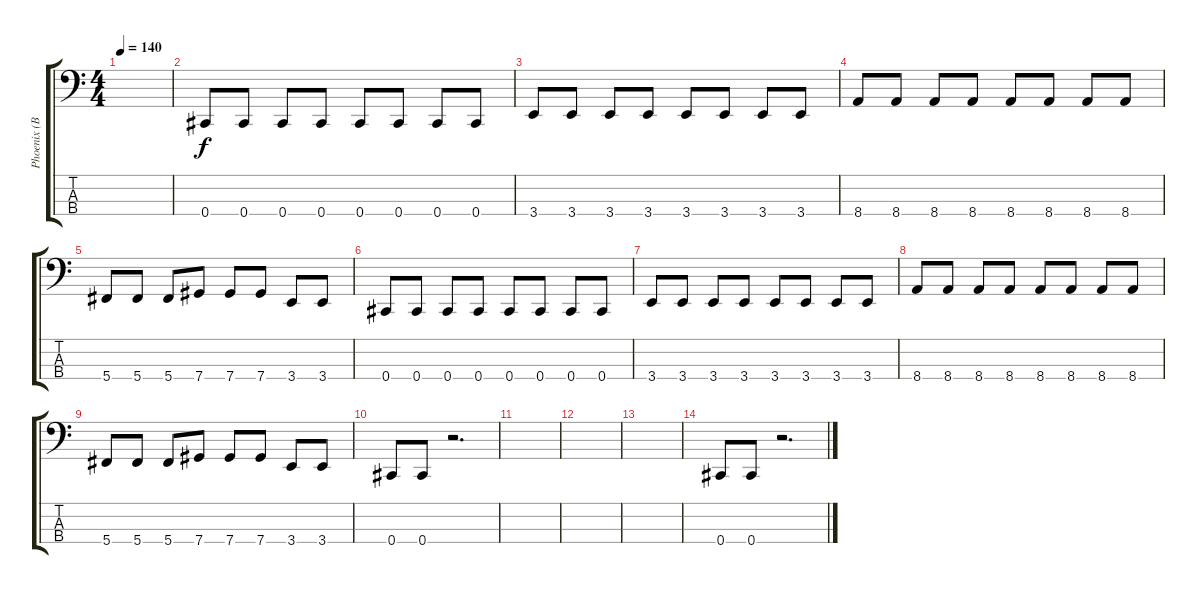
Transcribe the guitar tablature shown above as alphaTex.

\track ("Phoenix (Bass)" "Phoenix (B") {instrument electricbasspick}
\staff {score tabs}
\tuning (Gb2 Db2 Ab1 Db1) {hide}
\ts (4 4)
\tempo 140
\clef f4
\ks c
|
0.4.8 0.4.8 0.4.8 0.4.8 0.4.8 0.4.8 0.4.8 0.4.8 |
3.4.8 3.4.8 3.4.8 3.4.8 3.4.8 3.4.8 3.4.8 3.4.8 |
8.4.8 8.4.8 8.4.8 8.4.8 8.4.8 8.4.8 8.4.8 8.4.8 |
5.4.8 5.4.8 5.4.8 7.4.8 7.4.8 7.4.8 3.4.8 3.4.8 |
0.4.8 0.4.8 0.4.8 0.4.8 0.4.8 0.4.8 0.4.8 0.4.8 |
3.4.8 3.4.8 3.4.8 3.4.8 3.4.8 3.4.8 3.4.8 3.4.8 |
8.4.8 8.4.8 8.4.8 8.4.8 8.4.8 8.4.8 8.4.8 8.4.8 |
5.4.8 5.4.8 5.4.8 7.4.8 7.4.8 7.4.8 3.4.8 3.4.8 |
0.4.8 0.4.8 r.2{d} |
|
|
|
0.4.8 0.4.8 r.2{d}
